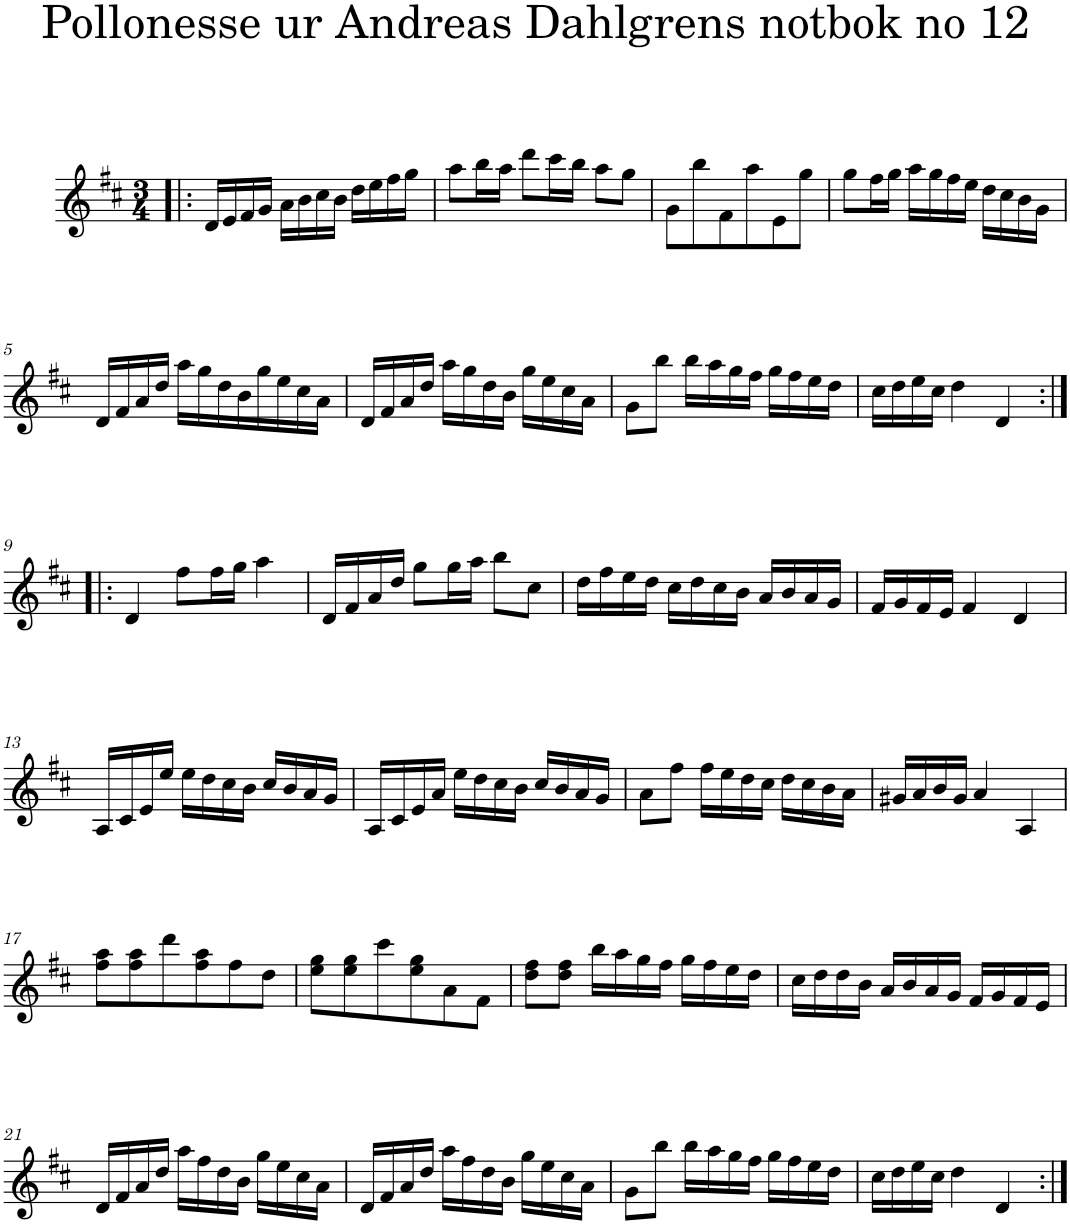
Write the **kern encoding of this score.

**kern
*part1
*staff1
*I"Piano
*I'Pno
*clefG2
*k[f#c#]
*D:
*M3/4
=1!|:
16d/LL
16e/
16f#/
16g/JJ
16a\LL
16b\
16cc#\
16b\JJ
16dd\LL
16ee\
16ff#\
16gg\JJ
=2
8aa\L
16bb\L
16aa\JJ
8ddd\L
16ccc#\L
16bb\JJ
8aa\L
8gg\J
=3
8g\L
8bb\
8f#\
8aa\
8e\
8gg\J
=4
8gg\L
16ff#\L
16gg\JJ
16aa\LL
16gg\
16ff#\
16ee\JJ
16dd\LL
16cc#\
16b\
16g\JJ
!!LO:LB:g=z
=5
16d/LL
16f#/
16a/
16dd/JJ
16aa\LL
16gg\
16dd\
16b\
16gg\
16ee\
16cc#\
16a\JJ
=6
16d/LL
16f#/
16a/
16dd/JJ
16aa\LL
16gg\
16dd\
16b\JJ
16gg\LL
16ee\
16cc#\
16a\JJ
=7
8g\L
8bb\J
16bb\LL
16aa\
16gg\
16ff#\JJ
16gg\LL
16ff#\
16ee\
16dd\JJ
=8
16cc#\LL
16dd\
16ee\
16cc#\JJ
4dd\
4d/
!!LO:LB:g=z
=9:|!|:
4d/
8ff#\L
16ff#\L
16gg\JJ
4aa\
=10
16d/LL
16f#/
16a/
16dd/JJ
8gg\L
16gg\L
16aa\JJ
8bb\L
8cc#\J
=11
16dd\LL
16ff#\
16ee\
16dd\JJ
16cc#\LL
16dd\
16cc#\
16b\JJ
16a/LL
16b/
16a/
16g/JJ
=12
16f#/LL
16g/
16f#/
16e/JJ
4f#/
4d/
!!LO:LB:g=z
=13
16A/LL
16c#/
16e/
16ee/JJ
16ee\LL
16dd\
16cc#\
16b\JJ
16cc#/LL
16b/
16a/
16g/JJ
=14
16A/LL
16c#/
16e/
16a/JJ
16ee\LL
16dd\
16cc#\
16b\JJ
16cc#/LL
16b/
16a/
16g/JJ
=15
8a\L
8ff#\J
16ff#\LL
16ee\
16dd\
16cc#\JJ
16dd\LL
16cc#\
16b\
16a\JJ
=16
16g#X/LL
16a/
16b/
16g#/JJ
4a/
4A/
!!LO:LB:g=z
=17
8ff#\ 8aa\L
8ff#\ 8aa\
8ddd\
8ff#\ 8aa\
8ff#\
8dd\J
=18
8ee\ 8gg\L
8ee\ 8gg\
8ccc#\
8ee\ 8gg\
8a\
8f#\J
=19
8dd\ 8ff#\L
8dd\ 8ff#\J
16bb\LL
16aa\
16gg\
16ff#\JJ
16gg\LL
16ff#\
16ee\
16dd\JJ
=20
16cc#\LL
16dd\
16dd\
16b\JJ
16a/LL
16b/
16a/
16g/JJ
16f#/LL
16g/
16f#/
16e/JJ
!!LO:LB:g=z
=21
16d/LL
16f#/
16a/
16dd/JJ
16aa\LL
16ff#\
16dd\
16b\JJ
16gg\LL
16ee\
16cc#\
16a\JJ
=22
16d/LL
16f#/
16a/
16dd/JJ
16aa\LL
16ff#\
16dd\
16b\JJ
16gg\LL
16ee\
16cc#\
16a\JJ
=23
8g\L
8bb\J
16bb\LL
16aa\
16gg\
16ff#\JJ
16gg\LL
16ff#\
16ee\
16dd\JJ
=24
16cc#\LL
16dd\
16ee\
16cc#\JJ
4dd\
4d/
=:|!
*-
